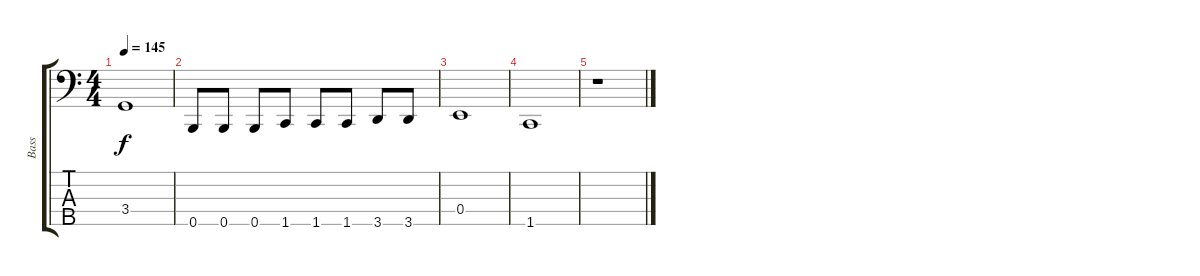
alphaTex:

\track ("Bass" "Bass") {instrument electricbasspick}
\staff {score tabs}
\tuning (G2 D2 A1 E1 B0) {hide}
\ts (4 4)
\tempo 145
\clef f4
\ks c
3.4.1{dy f} |
0.5.8 0.5.8 0.5.8 1.5.8 1.5.8 1.5.8 3.5.8 3.5.8 |
0.4.1 |
1.5.1 |
r.1
